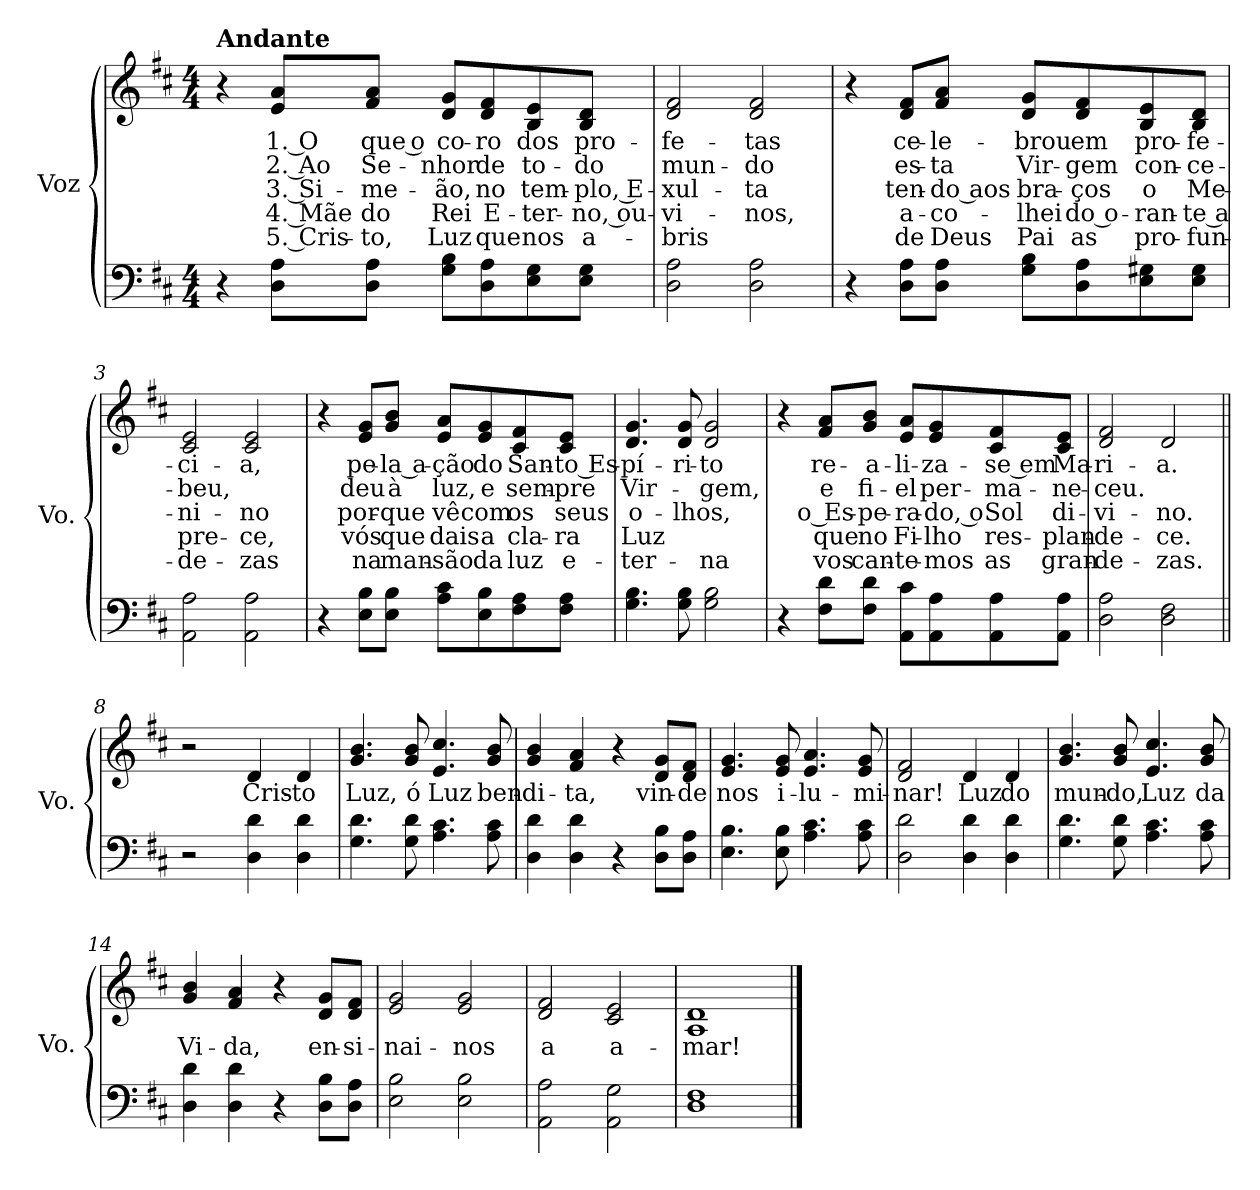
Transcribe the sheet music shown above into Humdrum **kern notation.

**kern	**kern	**text	**text	**text	**text	**text
*part1	*part1	*part1	*part1	*part1	*part1	*part1
*staff2	*staff1	*staff1	*staff1	*staff1	*staff1	*staff1
*I"Voz	*	*	*	*	*	*
*I'Vo.	*	*	*	*	*	*
*clefF4	*clefG2	*	*	*	*	*
*k[f#c#]	*k[f#c#]	*	*	*	*	*
*M4/4	*M4/4	*	*	*	*	*
=	=	=	=	=	=	=
!	!LO:TX:a:B:t=Andante	!	!	!	!	!
4r	4r	.	.	.	.	.
!	!	!LO:LY:b	!LO:LY:b	!LO:LY:b	!LO:LY:b	!LO:LY:b
8D\ 8A\L	8e/ 8a/L	1. O	2. Ao	3. Si-	4. Mãe	5. Cris-
!	!	!LO:LY:b	!LO:LY:b	!LO:LY:b	!LO:LY:b	!LO:LY:b
8D\ 8A\J	8f#/ 8a/J	que o	Se-	-me-	do	-to,
!	!	!LO:LY:b	!LO:LY:b	!LO:LY:b	!LO:LY:b	!LO:LY:b
8G\ 8B\L	8d/ 8g/L	co-	-nhor	-ão,	Rei	Luz
!	!	!LO:LY:b	!LO:LY:b	!LO:LY:b	!LO:LY:b	!LO:LY:b
8D\ 8A\	8d/ 8f#/	-ro	de	no	E-	que
!	!	!LO:LY:b	!LO:LY:b	!LO:LY:b	!LO:LY:b	!LO:LY:b
8E\ 8G\	8B/ 8e/	dos	to-	tem-	-ter-	nos
!	!	!LO:LY:b	!LO:LY:b	!LO:LY:b	!LO:LY:b	!LO:LY:b
8E\ 8G\J	8B/ 8d/J	pro-	-do	-plo, E-	-no, ou-	a-
=1	=1	=1	=1	=1	=1	=1
!	!	!LO:LY:b	!LO:LY:b	!LO:LY:b	!LO:LY:b	!LO:LY:b
2D\ 2A\	2d/ 2f#/	-fe-	mun-	-xul-	-vi-	-bris
!	!	!LO:LY:b	!LO:LY:b	!LO:LY:b	!LO:LY:b	!
2D\ 2A\	2d/ 2f#/	-tas	-do	-ta	-nos,	.
=2	=2	=2	=2	=2	=2	=2
4r	4r	.	.	.	.	.
!	!	!LO:LY:b	!LO:LY:b	!LO:LY:b	!LO:LY:b	!LO:LY:b
8D\ 8A\L	8d/ 8f#/L	ce-	es-	ten-	a-	de
!	!	!LO:LY:b	!LO:LY:b	!LO:LY:b	!LO:LY:b	!LO:LY:b
8D\ 8A\J	8f#/ 8a/J	-le-	-ta	-do aos	-co-	Deus
!	!	!LO:LY:b	!LO:LY:b	!LO:LY:b	!LO:LY:b	!LO:LY:b
8G\ 8B\L	8d/ 8g/L	-brou	Vir-	bra-	-lhei	Pai
!	!	!LO:LY:b	!LO:LY:b	!LO:LY:b	!LO:LY:b	!LO:LY:b
8D\ 8A\	8d/ 8f#/	em	-gem	-ços	do o-	as
!	!	!LO:LY:b	!LO:LY:b	!LO:LY:b	!LO:LY:b	!LO:LY:b
8E\ 8G#X\	8B/ 8e/	pro-	con-	o	-ran-	pro-
!	!	!LO:LY:b	!LO:LY:b	!LO:LY:b	!LO:LY:b	!LO:LY:b
8E\ 8G#\J	8B/ 8d/J	-fe-	-ce-	Me-	-te a	-fun-
!!LO:LB:g=z
=3	=3	=3	=3	=3	=3	=3
!	!	!LO:LY:b	!LO:LY:b	!LO:LY:b	!LO:LY:b	!LO:LY:b
2AA\ 2A\	2c#/ 2e/	-ci-	-beu,	-ni-	pre-	-de-
!	!	!LO:LY:b	!	!LO:LY:b	!LO:LY:b	!LO:LY:b
2AA\ 2A\	2c#/ 2e/	-a,	.	-no	-ce,	-zas
=4	=4	=4	=4	=4	=4	=4
4r	4r	.	.	.	.	.
!	!	!LO:LY:b	!LO:LY:b	!LO:LY:b	!LO:LY:b	!LO:LY:b
8E\ 8B\L	8e/ 8g/L	pe-	deu	por-	vós	na
!	!	!LO:LY:b	!LO:LY:b	!LO:LY:b	!LO:LY:b	!LO:LY:b
8E\ 8B\J	8g/ 8b/J	-la a-	à	-que	que	man-
!	!	!LO:LY:b	!LO:LY:b	!LO:LY:b	!LO:LY:b	!LO:LY:b
8A\ 8c#\L	8e/ 8a/L	-ção	luz,	vê	dais	-são
!	!	!LO:LY:b	!LO:LY:b	!LO:LY:b	!LO:LY:b	!LO:LY:b
8E\ 8B\	8e/ 8g/	do	e	com	a	da
!	!	!LO:LY:b	!LO:LY:b	!LO:LY:b	!LO:LY:b	!LO:LY:b
8F#\ 8A\	8c#/ 8f#/	San-	sem-	os	cla-	luz
!	!	!LO:LY:b	!LO:LY:b	!LO:LY:b	!LO:LY:b	!LO:LY:b
8F#\ 8A\J	8c#/ 8e/J	-to Es-	-pre	seus	-ra	e-
=5	=5	=5	=5	=5	=5	=5
!	!	!LO:LY:b	!LO:LY:b	!LO:LY:b	!LO:LY:b	!LO:LY:b
4.G\ 4.B\	4.d/ 4.g/	-pí-	Vir-	o-	Luz	-ter-
!	!	!LO:LY:b	!	!LO:LY:b	!	!
8G\ 8B\	8d/ 8g/	-ri-	.	-lhos,	.	.
!	!	!LO:LY:b	!LO:LY:b	!	!	!LO:LY:b
2G\ 2B\	2d/ 2g/	-to	-gem,	.	.	-na
=6	=6	=6	=6	=6	=6	=6
4r	4r	.	.	.	.	.
!	!	!LO:LY:b	!LO:LY:b	!LO:LY:b	!LO:LY:b	!LO:LY:b
8F#\ 8d\L	8f#/ 8a/L	re-	e	o Es-	que	vos
!	!	!LO:LY:b	!LO:LY:b	!LO:LY:b	!LO:LY:b	!LO:LY:b
8F#\ 8d\J	8g/ 8b/J	-a-	fi-	-pe-	no	can-
!	!	!LO:LY:b	!LO:LY:b	!LO:LY:b	!LO:LY:b	!LO:LY:b
8AA\ 8c#\L	8e/ 8a/L	-li-	-el	-ra-	Fi-	-te-
!	!	!LO:LY:b	!LO:LY:b	!LO:LY:b	!LO:LY:b	!LO:LY:b
8AA\ 8A\	8e/ 8g/	-za-	per-	-do, o	-lho	-mos
!	!	!LO:LY:b	!LO:LY:b	!LO:LY:b	!LO:LY:b	!LO:LY:b
8AA\ 8A\	8c#/ 8f#/	-se em	-ma-	Sol	res-	as
!	!	!LO:LY:b	!LO:LY:b	!LO:LY:b	!LO:LY:b	!LO:LY:b
8AA\ 8A\J	8c#/ 8e/J	Ma-	-ne-	di-	-plan-	gran-
!!LO:LB:g=z
=7	=7	=7	=7	=7	=7	=7
!	!	!LO:LY:b	!LO:LY:b	!LO:LY:b	!LO:LY:b	!LO:LY:b
2D\ 2A\	2d/ 2f#/	-ri-	-ceu.	-vi-	-de-	-de-
!	!	!LO:LY:b	!	!LO:LY:b	!LO:LY:b	!LO:LY:b
2D\ 2F#\	2d/	-a.	.	-no.	-ce.	-zas.
=8||	=8||	=8||	=8||	=8||	=8||	=8||
2r	2r	.	.	.	.	.
!	!	!LO:LY:b	!	!	!	!
4D\ 4d\	4d/	Cris-	.	.	.	.
!	!	!LO:LY:b	!	!	!	!
4D\ 4d\	4d/	-to	.	.	.	.
=9	=9	=9	=9	=9	=9	=9
!	!	!LO:LY:b	!	!	!	!
4.G\ 4.d\	4.g/ 4.b/	Luz,	.	.	.	.
!	!	!LO:LY:b	!	!	!	!
8G\ 8d\	8g/ 8b/	ó	.	.	.	.
!	!	!LO:LY:b	!	!	!	!
4.A\ 4.c#\	4.e/ 4.cc#/	Luz	.	.	.	.
!	!	!LO:LY:b	!	!	!	!
8A\ 8c#\	8g/ 8b/	ben-	.	.	.	.
=10	=10	=10	=10	=10	=10	=10
!	!	!LO:LY:b	!	!	!	!
4D\ 4d\	4g/ 4b/	-di-	.	.	.	.
!	!	!LO:LY:b	!	!	!	!
4D\ 4d\	4f#/ 4a/	-ta,	.	.	.	.
4r	4r	.	.	.	.	.
!	!	!LO:LY:b	!	!	!	!
8D\ 8B\L	8d/ 8g/L	vin-	.	.	.	.
!	!	!LO:LY:b	!	!	!	!
8D\ 8A\J	8d/ 8f#/J	-de	.	.	.	.
=11	=11	=11	=11	=11	=11	=11
!	!	!LO:LY:b	!	!	!	!
4.E\ 4.B\	4.e/ 4.g/	nos	.	.	.	.
!	!	!LO:LY:b	!	!	!	!
8E\ 8B\	8e/ 8g/	i-	.	.	.	.
!	!	!LO:LY:b	!	!	!	!
4.A\ 4.c#\	4.e/ 4.a/	-lu-	.	.	.	.
!	!	!LO:LY:b	!	!	!	!
8A\ 8c#\	8e/ 8g/	-mi-	.	.	.	.
=12	=12	=12	=12	=12	=12	=12
!	!	!LO:LY:b	!	!	!	!
2D\ 2d\	2d/ 2f#/	-nar!	.	.	.	.
!	!	!LO:LY:b	!	!	!	!
4D\ 4d\	4d/	Luz	.	.	.	.
!	!	!LO:LY:b	!	!	!	!
4D\ 4d\	4d/	do	.	.	.	.
!!LO:LB:g=z
=13	=13	=13	=13	=13	=13	=13
!	!	!LO:LY:b	!	!	!	!
4.G\ 4.d\	4.g/ 4.b/	mun-	.	.	.	.
!	!	!LO:LY:b	!	!	!	!
8G\ 8d\	8g/ 8b/	-do,	.	.	.	.
!	!	!LO:LY:b	!	!	!	!
4.A\ 4.c#\	4.e/ 4.cc#/	Luz	.	.	.	.
!	!	!LO:LY:b	!	!	!	!
8A\ 8c#\	8g/ 8b/	da	.	.	.	.
=14	=14	=14	=14	=14	=14	=14
!	!	!LO:LY:b	!	!	!	!
4D\ 4d\	4g/ 4b/	Vi-	.	.	.	.
!	!	!LO:LY:b	!	!	!	!
4D\ 4d\	4f#/ 4a/	-da,	.	.	.	.
4r	4r	.	.	.	.	.
!	!	!LO:LY:b	!	!	!	!
8D\ 8B\L	8d/ 8g/L	en-	.	.	.	.
!	!	!LO:LY:b	!	!	!	!
8D\ 8A\J	8d/ 8f#/J	-si-	.	.	.	.
=15	=15	=15	=15	=15	=15	=15
!	!	!LO:LY:b	!	!	!	!
2E\ 2B\	2e/ 2g/	-nai-	.	.	.	.
!	!	!LO:LY:b	!	!	!	!
2E\ 2B\	2e/ 2g/	-nos	.	.	.	.
=16	=16	=16	=16	=16	=16	=16
!	!	!LO:LY:b	!	!	!	!
2AA\ 2A\	2d/ 2f#/	a	.	.	.	.
!	!	!LO:LY:b	!	!	!	!
2AA\ 2G\	2c#/ 2e/	a-	.	.	.	.
=17	=17	=17	=17	=17	=17	=17
!	!	!LO:LY:b	!	!	!	!
1D 1F#	1A 1d	-mar!	.	.	.	.
==	==	==	==	==	==	==
*-	*-	*-	*-	*-	*-	*-
